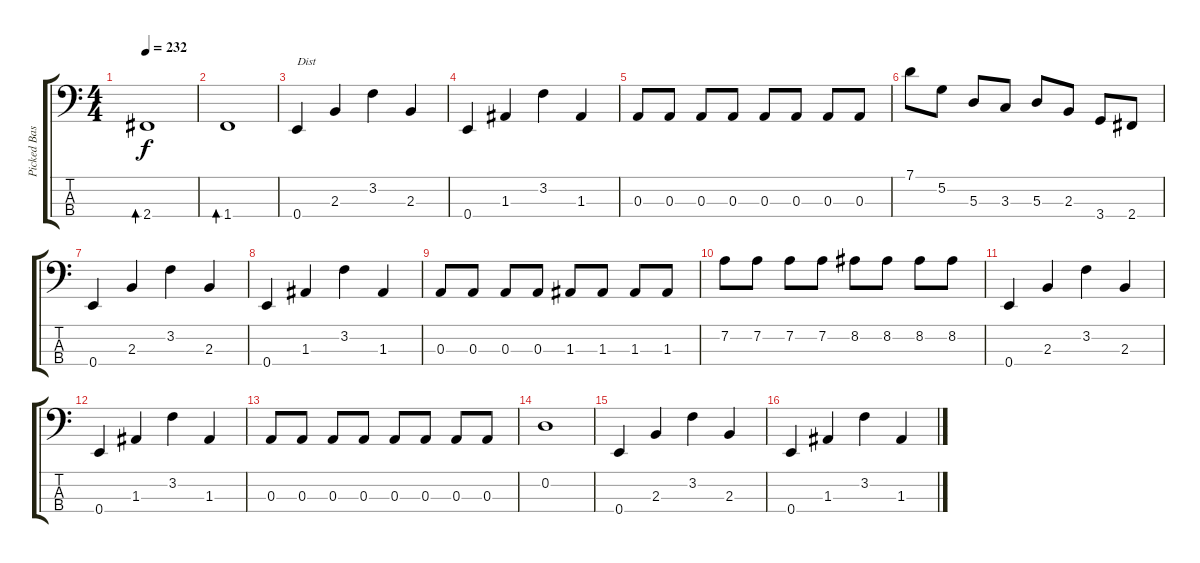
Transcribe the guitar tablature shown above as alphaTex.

\track ("Picked Bass w/ Trash Distortion" "Picked Bas") {instrument electricbasspick}
\staff {score tabs}
\tuning (G2 D2 A1 E1) {hide}
\ts (4 4)
\tempo 232
\clef f4
\ks c
2.4.1{bd 60 dy f} |
1.4.1{bd 60} |
0.4.4{txt "Dist" instrument lead2sawtooth} 2.3.4 3.2.4 2.3.4 |
0.4.4 1.3.4 3.2.4 1.3.4 |
0.3.8 0.3.8 0.3.8 0.3.8 0.3.8 0.3.8 0.3.8 0.3.8 |
7.1.8 5.2.8 5.3.8 3.3.8 5.3.8 2.3.8 3.4.8 2.4.8 |
0.4.4 2.3.4 3.2.4 2.3.4 |
0.4.4 1.3.4 3.2.4 1.3.4 |
0.3.8 0.3.8 0.3.8 0.3.8 1.3.8 1.3.8 1.3.8 1.3.8 |
7.2.8 7.2.8 7.2.8 7.2.8 8.2.8 8.2.8 8.2.8 8.2.8 |
0.4.4 2.3.4 3.2.4 2.3.4 |
0.4.4 1.3.4 3.2.4 1.3.4 |
0.3.8 0.3.8 0.3.8 0.3.8 0.3.8 0.3.8 0.3.8 0.3.8 |
0.2.1 |
0.4.4 2.3.4 3.2.4 2.3.4 |
0.4.4 1.3.4 3.2.4 1.3.4
